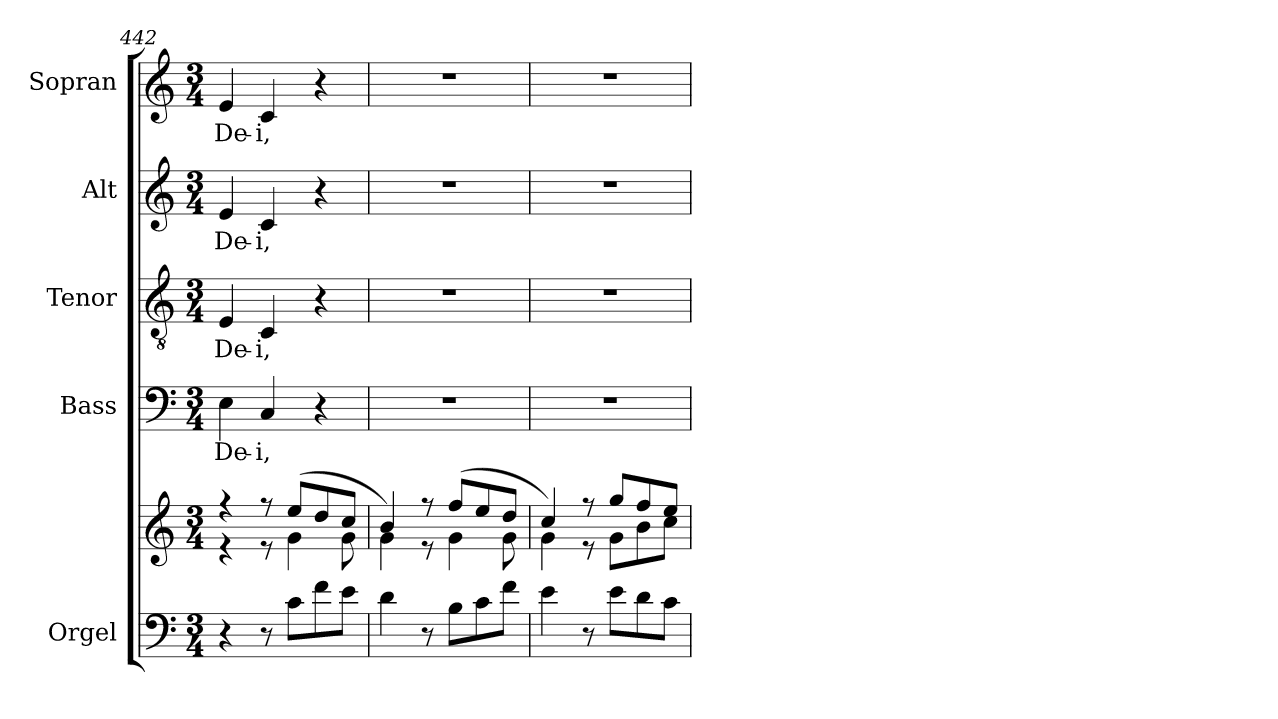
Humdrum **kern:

**kern	**kern	**kern	**text	**kern	**text	**kern	**text	**kern	**text
*part5	*part5	*part4	*part4	*part3	*part3	*part2	*part2	*part1	*part1
*staff6	*staff5	*staff4	*staff4	*staff3	*staff3	*staff2	*staff2	*staff1	*staff1
*I"Orgel	*	*I"Bass	*	*I"Tenor	*	*I"Alt	*	*I"Sopran	*
*I'Org.	*	*I'B.	*	*I'T.	*	*I'A.	*	*I'S.	*
*clefF4	*clefG2	*clefF4	*	*clefGv2	*	*clefG2	*	*clefG2	*
*k[]	*k[]	*k[]	*	*k[]	*	*k[]	*	*k[]	*
*C:	*C:	*C:	*	*C:	*	*C:	*	*C:	*
*M3/4	*M3/4	*M3/4	*	*M3/4	*	*M3/4	*	*M3/4	*
=442	=442	=442	=442	=442	=442	=442	=442	=442	=442
*	*^	*	*	*	*	*	*	*	*
!	!	!	!	!LO:LY:b	!	!LO:LY:b	!	!LO:LY:b	!	!LO:LY:b
4r	4r	4r	4E\	De-	4E/	De-	4e/	De-	4e/	De-
!	!	!	!	!LO:LY:b	!	!LO:LY:b	!	!LO:LY:b	!	!LO:LY:b
8r	8r	8r	4C/	-i,	4C/	-i,	4c/	-i,	4c/	-i,
8c\L	(>8ee/L	4g\	.	.	.	.	.	.	.	.
8f\	8dd/	.	4r	.	4r	.	4r	.	4r	.
8e\J	8cc/J	8g\	.	.	.	.	.	.	.	.
=443	=443	=443	=443	=443	=443	=443	=443	=443	=443	=443
4d\	4b/)	4g\	2.r	.	2.r	.	2.r	.	2.r	.
8r	8r	8r	.	.	.	.	.	.	.	.
8B\L	(>8ff/L	4g\	.	.	.	.	.	.	.	.
8c\	8ee/	.	.	.	.	.	.	.	.	.
8f\J	8dd/J	8g\	.	.	.	.	.	.	.	.
=444	=444	=444	=444	=444	=444	=444	=444	=444	=444	=444
4e\	4cc/)	4g\	2.r	.	2.r	.	2.r	.	2.r	.
8r	8r	8r	.	.	.	.	.	.	.	.
8e\L	8gg/L	8g\L	.	.	.	.	.	.	.	.
8d\	8ff/	8b\	.	.	.	.	.	.	.	.
8c\J	8ee/J	8cc\J	.	.	.	.	.	.	.	.
*	*v	*v	*	*	*	*	*	*	*	*
=	=	=	=	=	=	=	=	=	=
*-	*-	*-	*-	*-	*-	*-	*-	*-	*-
